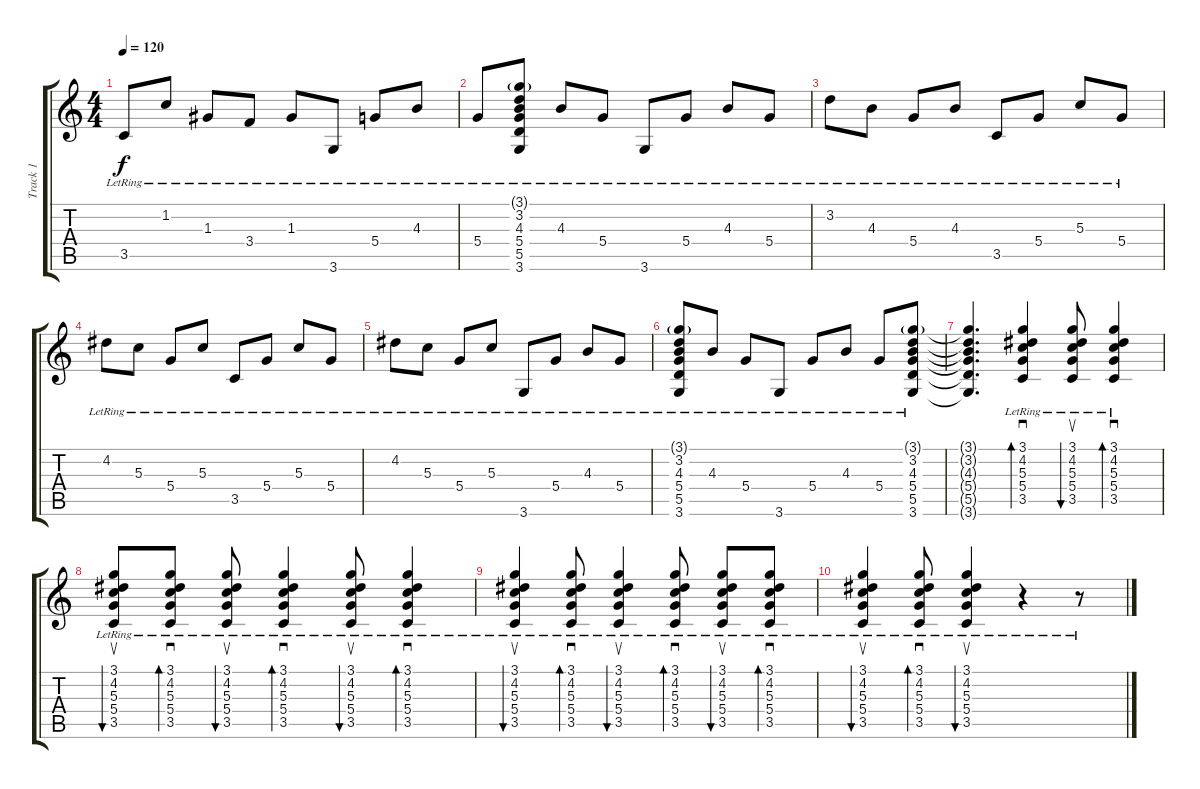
\track ("Track 1" "Track 1") {instrument acousticguitarnylon}
\staff {score tabs}
\tuning (E4 B3 G3 D3 A2 E2) {hide}
\ts (4 4)
\tempo 120
\clef g2
\ks c
3.5{lr}.8{dy f} 1.2{lr}.8 1.3{lr}.8 3.4{lr}.8 1.3{lr}.8 3.6{lr}.8 5.4{lr}.8 4.3{lr}.8 |
5.4{lr}.8 (3.1{g lr} 3.2{lr} 4.3{lr} 5.4{lr} 5.5{lr} 3.6{lr}).8 4.3{lr}.8 5.4{lr}.8 3.6{lr}.8 5.4{lr}.8 4.3{lr}.8 5.4{lr}.8 |
3.2{lr}.8 4.3{lr}.8 5.4{lr}.8 4.3{lr}.8 3.5{lr}.8 5.4{lr}.8 5.3{lr}.8 5.4{lr}.8 |
4.2{lr}.8 5.3{lr}.8 5.4{lr}.8 5.3{lr}.8 3.5{lr}.8 5.4{lr}.8 5.3{lr}.8 5.4{lr}.8 |
4.2{lr}.8 5.3{lr}.8 5.4{lr}.8 5.3{lr}.8 3.6{lr}.8 5.4{lr}.8 4.3{lr}.8 5.4{lr}.8 |
(3.1{g lr} 3.2{lr} 4.3{lr} 5.4{lr} 5.5{lr} 3.6{lr}).8 4.3{lr}.8 5.4{lr}.8 3.6{lr}.8 5.4{lr}.8 4.3{lr}.8 5.4{lr}.8 (3.1{g lr} 3.2{lr} 4.3{lr} 5.4{lr} 5.5{lr} 3.6{lr}).8 |
(3.1{t} 3.2{t} 4.3{t} 5.4{t} 5.5{t} 3.6{t}).4{d} (3.1{lr} 4.2{lr} 5.3{lr} 5.4{lr} 3.5{lr}).4{sd bd 30} (3.1{lr} 4.2{lr} 5.3{lr} 5.4{lr} 3.5{lr}).8{su bu 60} (3.1{lr} 4.2{lr} 5.3{lr} 5.4{lr} 3.5{lr}).4{sd bd 120} |
(3.1{lr} 4.2{lr} 5.3{lr} 5.4{lr} 3.5{lr}).8{su bu 60} (3.1{lr} 4.2{lr} 5.3{lr} 5.4{lr} 3.5{lr}).8{sd bd 60} (3.1{lr} 4.2{lr} 5.3{lr} 5.4{lr} 3.5{lr}).8{su bu 60} (3.1{lr} 4.2{lr} 5.3{lr} 5.4{lr} 3.5{lr}).4{sd bd 60} (3.1{lr} 4.2{lr} 5.3{lr} 5.4{lr} 3.5{lr}).8{su bu 60} (3.1{lr} 4.2{lr} 5.3{lr} 5.4{lr} 3.5{lr}).4{sd bd 60 volume 12} |
(3.1{lr} 4.2{lr} 5.3{lr} 5.4{lr} 3.5{lr}).4{su bu 30 volume 10} (3.1{lr} 4.2{lr} 5.3{lr} 5.4{lr} 3.5{lr}).8{sd bd 30 volume 9} (3.1{lr} 4.2{lr} 5.3{lr} 5.4{lr} 3.5{lr}).4{su bu 30 volume 8} (3.1{lr} 4.2{lr} 5.3{lr} 5.4{lr} 3.5{lr}).8{sd bd 30 volume 7} (3.1{lr} 4.2{lr} 5.3{lr} 5.4{lr} 3.5{lr}).8{su bu 30 volume 6} (3.1{lr} 4.2{lr} 5.3{lr} 5.4{lr} 3.5{lr}).8{sd bd 30 volume 5} |
(3.1{lr} 4.2{lr} 5.3{lr} 5.4{lr} 3.5{lr}).4{su bu 30 volume 4} (3.1{lr} 4.2{lr} 5.3{lr} 5.4{lr} 3.5{lr}).8{sd bd 30 volume 2} (3.1{lr} 4.2{lr} 5.3{lr} 5.4{lr} 3.5{lr}).4{su bu 120 volume 1} r.4 r.8
